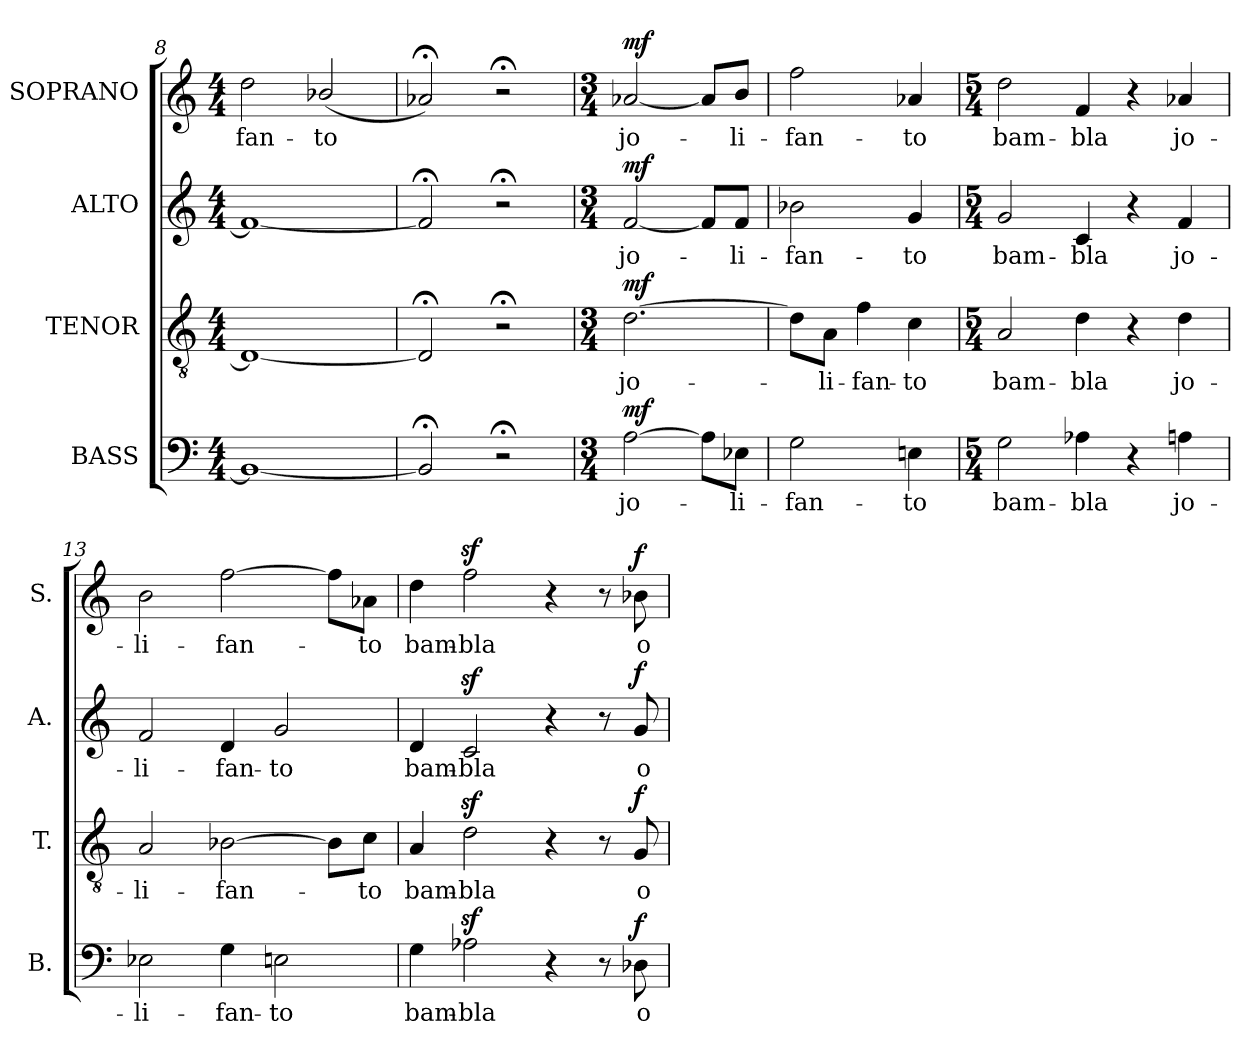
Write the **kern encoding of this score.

**kern	**text	**dynam	**kern	**text	**dynam	**kern	**text	**dynam	**kern	**text	**dynam
*part4	*part4	*part4	*part3	*part3	*part3	*part2	*part2	*part2	*part1	*part1	*part1
*staff4	*staff4	*staff4	*staff3	*staff3	*staff3	*staff2	*staff2	*staff2	*staff1	*staff1	*staff1
*I"BASS	*	*	*I"TENOR	*	*	*I"ALTO	*	*	*I"SOPRANO	*	*
*I'B.	*	*	*I'T.	*	*	*I'A.	*	*	*I'S.	*	*
!!LO:LB:g=z
*clefF4	*	*	*clefGv2	*	*	*clefG2	*	*	*clefG2	*	*
*	*	*	*ITrd7c12	*	*	*	*	*	*	*	*
*k[]	*	*	*k[]	*	*	*k[]	*	*	*k[]	*	*
*C:	*	*	*C:	*	*	*C:	*	*	*C:	*	*
*M4/4	*	*	*M4/4	*	*	*M4/4	*	*	*M4/4	*	*
=8	=8	=8	=8	=8	=8	=8	=8	=8	=8	=8	=8
!	!	!	!	!	!	!	!	!	!	!LO:LY:b:color=#000000	!
1BBi_<	.	.	1DDi_<	.	.	1fi_<	.	.	2ddi\	-fan-	.
!	!	!	!	!	!	!	!	!	!	!LO:LY:b:color=#000000	!
.	.	.	.	.	.	.	.	.	(2b-Xi/	-to	.
=9	=9	=9	=9	=9	=9	=9	=9	=9	=9	=9	=9
2BB;i/]	.	.	2DD;i/]	.	.	2f;i/]	.	.	2a-X;i/)	.	.
2r;	.	.	2r;	.	.	2r;	.	.	2r;	.	.
=10	=10	=10	=10	=10	=10	=10	=10	=10	=10	=10	=10
*M3/4	*	*	*M3/4	*	*	*M3/4	*	*	*M3/4	*	*
!	!LO:LY:b:color=#000000	!	!	!	!	!	!	!	!	!	!
!	!	!	!	!LO:LY:b:color=#000000	!	!	!	!	!	!	!
!	!	!	!	!	!	!	!LO:LY:b:color=#000000	!	!	!	!
!	!	!	!	!	!	!	!	!	!	!LO:LY:b:color=#000000	!
[>2Ai\	jo-	mf	[>2.Di\	jo-	mf	[<2fi/	jo-	mf	[<2a-Xi/	jo-	mf
8Ai\L]	.	.	.	.	.	8fi/L]	.	.	8a-i/L]	.	.
!	!LO:LY:b:color=#000000	!	!	!	!	!	!	!	!	!	!
!	!	!	!	!	!	!	!LO:LY:b:color=#000000	!	!	!	!
!	!	!	!	!	!	!	!	!	!	!LO:LY:b:color=#000000	!
8E-Xi\J	-li-	.	.	.	.	8fi/J	-li-	.	8bi/J	-li-	.
=11	=11	=11	=11	=11	=11	=11	=11	=11	=11	=11	=11
!	!LO:LY:b:color=#000000	!	!	!	!	!	!	!	!	!	!
!	!	!	!	!	!	!	!LO:LY:b:color=#000000	!	!	!	!
!	!	!	!	!	!	!	!	!	!	!LO:LY:b:color=#000000	!
2Gi\	-fan-	.	8Di\L]	.	.	2b-Xi\	-fan-	.	2ffi\	-fan-	.
!	!	!	!	!LO:LY:b:color=#000000	!	!	!	!	!	!	!
.	.	.	8AAi\J	-li-	.	.	.	.	.	.	.
!	!	!	!	!LO:LY:b:color=#000000	!	!	!	!	!	!	!
.	.	.	4Fi\	-fan-	.	.	.	.	.	.	.
!	!LO:LY:b:color=#000000	!	!	!	!	!	!	!	!	!	!
!	!	!	!	!LO:LY:b:color=#000000	!	!	!	!	!	!	!
!	!	!	!	!	!	!	!LO:LY:b:color=#000000	!	!	!	!
!	!	!	!	!	!	!	!	!	!	!LO:LY:b:color=#000000	!
4Eni\	-to	.	4Ci\	-to	.	4gi/	-to	.	4a-Xi/	-to	.
=12	=12	=12	=12	=12	=12	=12	=12	=12	=12	=12	=12
*M5/4	*	*	*M5/4	*	*	*M5/4	*	*	*M5/4	*	*
!	!LO:LY:b:color=#000000	!	!	!	!	!	!	!	!	!	!
!	!	!	!	!LO:LY:b:color=#000000	!	!	!	!	!	!	!
!	!	!	!	!	!	!	!LO:LY:b:color=#000000	!	!	!	!
!	!	!	!	!	!	!	!	!	!	!LO:LY:b:color=#000000	!
2Gi\	bam-	.	2AAi/	bam-	.	2gi/	bam-	.	2ddi\	bam-	.
!	!LO:LY:b:color=#000000	!	!	!	!	!	!	!	!	!	!
!	!	!	!	!LO:LY:b:color=#000000	!	!	!	!	!	!	!
!	!	!	!	!	!	!	!LO:LY:b:color=#000000	!	!	!	!
!	!	!	!	!	!	!	!	!	!	!LO:LY:b:color=#000000	!
4A-Xi\	-bla	.	4Di\	-bla	.	4ci/	-bla	.	4fi/	-bla	.
4r	.	.	4r	.	.	4r	.	.	4r	.	.
!	!LO:LY:b:color=#000000	!	!	!	!	!	!	!	!	!	!
!	!	!	!	!LO:LY:b:color=#000000	!	!	!	!	!	!	!
!	!	!	!	!	!	!	!LO:LY:b:color=#000000	!	!	!	!
!	!	!	!	!	!	!	!	!	!	!LO:LY:b:color=#000000	!
4Ani\	jo-	.	4Di\	jo-	.	4fi/	jo-	.	4a-Xi/	jo-	.
=13	=13	=13	=13	=13	=13	=13	=13	=13	=13	=13	=13
!	!LO:LY:b:color=#000000	!	!	!	!	!	!	!	!	!	!
!	!	!	!	!LO:LY:b:color=#000000	!	!	!	!	!	!	!
!	!	!	!	!	!	!	!LO:LY:b:color=#000000	!	!	!	!
!	!	!	!	!	!	!	!	!	!	!LO:LY:b:color=#000000	!
2E-Xi\	-li-	.	2AAi/	-li-	.	2fi/	-li-	.	2bi\	-li-	.
!	!LO:LY:b:color=#000000	!	!	!	!	!	!	!	!	!	!
!	!	!	!	!LO:LY:b:color=#000000	!	!	!	!	!	!	!
!	!	!	!	!	!	!	!LO:LY:b:color=#000000	!	!	!	!
!	!	!	!	!	!	!	!	!	!	!LO:LY:b:color=#000000	!
4Gi\	-fan-	.	[>2BB-Xi\	-fan-	.	4di/	-fan-	.	[>2ffi\	-fan-	.
!	!LO:LY:b:color=#000000	!	!	!	!	!	!	!	!	!	!
!	!	!	!	!	!	!	!LO:LY:b:color=#000000	!	!	!	!
2Eni\	-to	.	.	.	.	2gi/	-to	.	.	.	.
.	.	.	8BB-i\L]	.	.	.	.	.	8ffi\L]	.	.
!	!	!	!	!LO:LY:b:color=#000000	!	!	!	!	!	!	!
!	!	!	!	!	!	!	!	!	!	!LO:LY:b:color=#000000	!
.	.	.	8Ci\J	-to	.	.	.	.	8a-Xi\J	-to	.
!!LO:PB:g=z
=14	=14	=14	=14	=14	=14	=14	=14	=14	=14	=14	=14
!	!LO:LY:b:color=#000000	!	!	!	!	!	!	!	!	!	!
!	!	!	!	!LO:LY:b:color=#000000	!	!	!	!	!	!	!
!	!	!	!	!	!	!	!LO:LY:b:color=#000000	!	!	!	!
!	!	!	!	!	!	!	!	!	!	!LO:LY:b:color=#000000	!
4Gi\	bam-	.	4AAi/	bam-	.	4di/	bam-	.	4ddi\	bam-	.
!	!LO:LY:b:color=#000000	!	!	!	!	!	!	!	!	!	!
!	!	!	!	!LO:LY:b:color=#000000	!	!	!	!	!	!	!
!	!	!	!	!	!	!	!LO:LY:b:color=#000000	!	!	!	!
!	!	!	!	!	!	!	!	!	!	!LO:LY:b:color=#000000	!
2A-Xzi\	-bla	.	2Dzi\	-bla	.	2czi/	-bla	.	2ffzi\	-bla	.
4r	.	.	4r	.	.	4r	.	.	4r	.	.
8r	.	.	8r	.	.	8r	.	.	8r	.	.
!	!LO:LY:b:color=#000000	!	!	!	!	!	!	!	!	!	!
!	!	!	!	!LO:LY:b:color=#000000	!	!	!	!	!	!	!
!	!	!	!	!	!	!	!LO:LY:b:color=#000000	!	!	!	!
!	!	!	!	!	!	!	!	!	!	!LO:LY:b:color=#000000	!
8D-Xi\	o	f	8GGi/	o	f	8gi/	o	f	8b-Xi\	o	f
=	=	=	=	=	=	=	=	=	=	=	=
*-	*-	*-	*-	*-	*-	*-	*-	*-	*-	*-	*-
